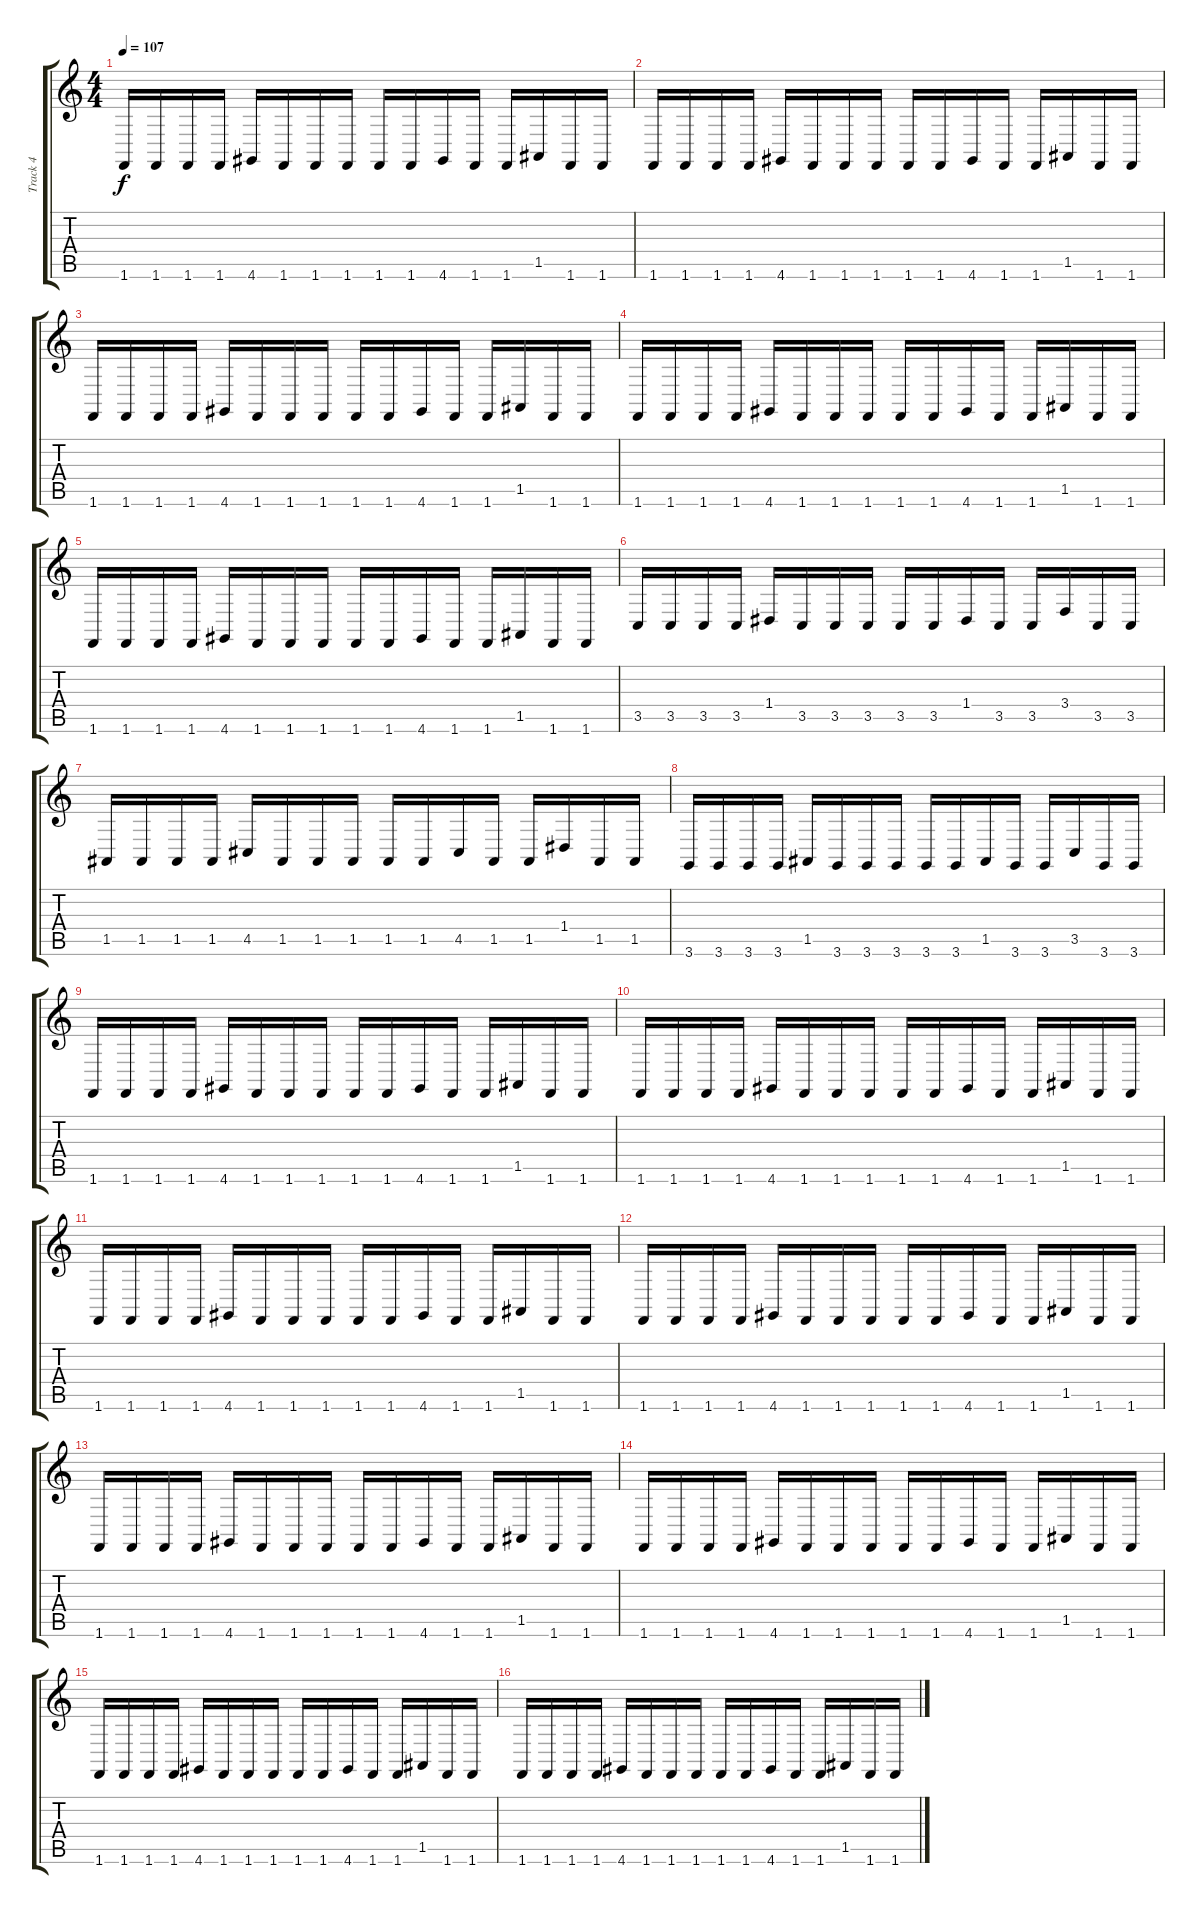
\track ("Track 4" "Track 4") {instrument rockorgan}
\staff {score tabs}
\tuning (E4 B3 G3 D3 A2 E2) {hide}
\ts (4 4)
\tempo 107
\clef g2
\ks c
1.6.16{dy f} 1.6.16 1.6.16 1.6.16 4.6.16 1.6.16 1.6.16 1.6.16 1.6.16 1.6.16 4.6.16 1.6.16 1.6.16 1.5.16 1.6.16 1.6.16 |
1.6.16 1.6.16 1.6.16 1.6.16 4.6.16 1.6.16 1.6.16 1.6.16 1.6.16 1.6.16 4.6.16 1.6.16 1.6.16 1.5.16 1.6.16 1.6.16 |
1.6.16 1.6.16 1.6.16 1.6.16 4.6.16 1.6.16 1.6.16 1.6.16 1.6.16 1.6.16 4.6.16 1.6.16 1.6.16 1.5.16 1.6.16 1.6.16 |
1.6.16 1.6.16 1.6.16 1.6.16 4.6.16 1.6.16 1.6.16 1.6.16 1.6.16 1.6.16 4.6.16 1.6.16 1.6.16 1.5.16 1.6.16 1.6.16 |
1.6.16 1.6.16 1.6.16 1.6.16 4.6.16 1.6.16 1.6.16 1.6.16 1.6.16 1.6.16 4.6.16 1.6.16 1.6.16 1.5.16 1.6.16 1.6.16 |
3.5.16 3.5.16 3.5.16 3.5.16 1.4.16 3.5.16 3.5.16 3.5.16 3.5.16 3.5.16 1.4.16 3.5.16 3.5.16 3.4.16 3.5.16 3.5.16 |
1.5.16 1.5.16 1.5.16 1.5.16 4.5.16 1.5.16 1.5.16 1.5.16 1.5.16 1.5.16 4.5.16 1.5.16 1.5.16 1.4.16 1.5.16 1.5.16 |
3.6.16 3.6.16 3.6.16 3.6.16 1.5.16 3.6.16 3.6.16 3.6.16 3.6.16 3.6.16 1.5.16 3.6.16 3.6.16 3.5.16 3.6.16 3.6.16 |
1.6.16 1.6.16 1.6.16 1.6.16 4.6.16 1.6.16 1.6.16 1.6.16 1.6.16 1.6.16 4.6.16 1.6.16 1.6.16 1.5.16 1.6.16 1.6.16 |
1.6.16 1.6.16 1.6.16 1.6.16 4.6.16 1.6.16 1.6.16 1.6.16 1.6.16 1.6.16 4.6.16 1.6.16 1.6.16 1.5.16 1.6.16 1.6.16 |
1.6.16 1.6.16 1.6.16 1.6.16 4.6.16 1.6.16 1.6.16 1.6.16 1.6.16 1.6.16 4.6.16 1.6.16 1.6.16 1.5.16 1.6.16 1.6.16 |
1.6.16 1.6.16 1.6.16 1.6.16 4.6.16 1.6.16 1.6.16 1.6.16 1.6.16 1.6.16 4.6.16 1.6.16 1.6.16 1.5.16 1.6.16 1.6.16 |
1.6.16 1.6.16 1.6.16 1.6.16 4.6.16 1.6.16 1.6.16 1.6.16 1.6.16 1.6.16 4.6.16 1.6.16 1.6.16 1.5.16 1.6.16 1.6.16 |
1.6.16 1.6.16 1.6.16 1.6.16 4.6.16 1.6.16 1.6.16 1.6.16 1.6.16 1.6.16 4.6.16 1.6.16 1.6.16 1.5.16 1.6.16 1.6.16 |
1.6.16 1.6.16 1.6.16 1.6.16 4.6.16 1.6.16 1.6.16 1.6.16 1.6.16 1.6.16 4.6.16 1.6.16 1.6.16 1.5.16 1.6.16 1.6.16 |
1.6.16 1.6.16 1.6.16 1.6.16 4.6.16 1.6.16 1.6.16 1.6.16 1.6.16 1.6.16 4.6.16 1.6.16 1.6.16 1.5.16 1.6.16 1.6.16
